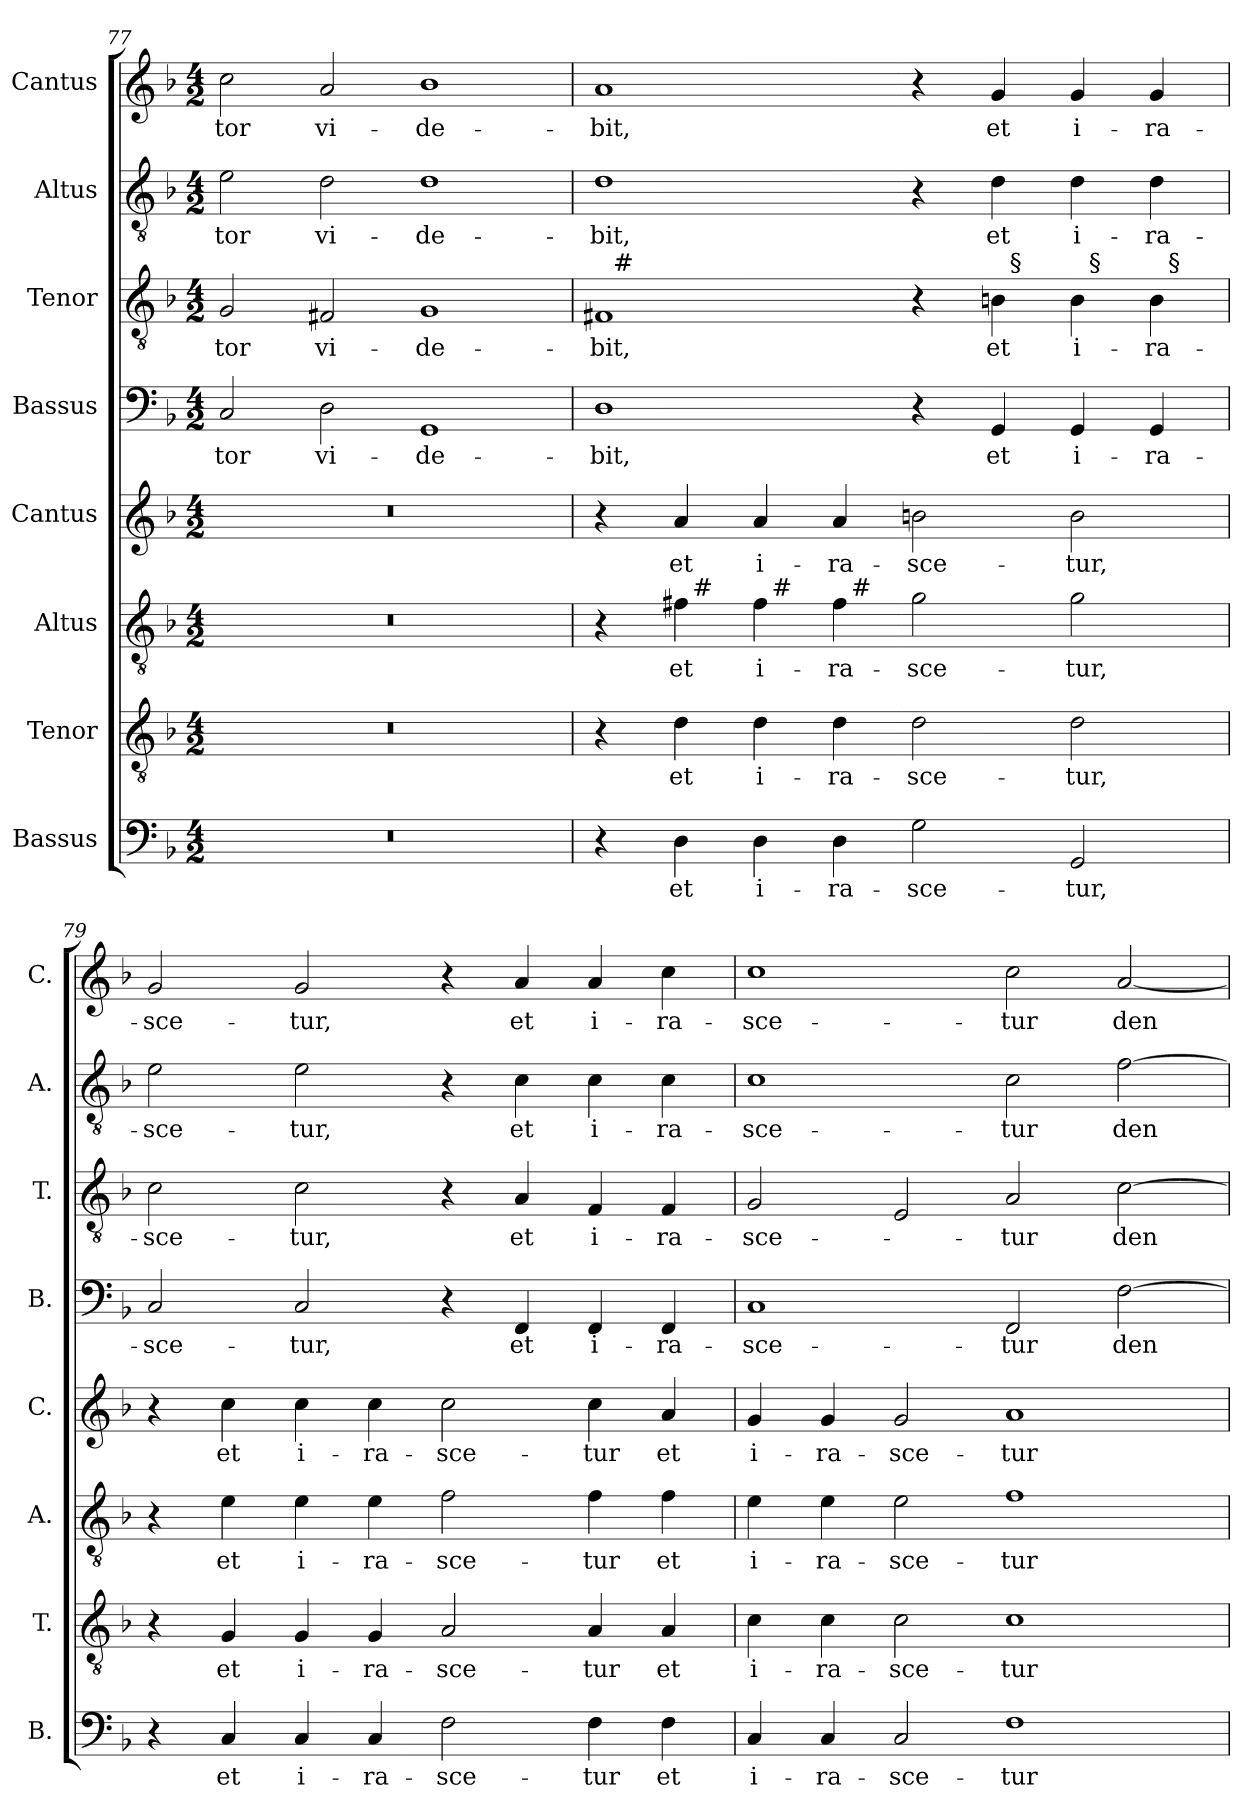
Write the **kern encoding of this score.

**kern	**text	**kern	**text	**kern	**text	**kern	**text	**kern	**text	**kern	**text	**kern	**text	**kern	**text
*part8	*part8	*part7	*part7	*part6	*part6	*part5	*part5	*part4	*part4	*part3	*part3	*part2	*part2	*part1	*part1
*staff8	*staff8	*staff7	*staff7	*staff6	*staff6	*staff5	*staff5	*staff4	*staff4	*staff3	*staff3	*staff2	*staff2	*staff1	*staff1
*I"Bassus	*	*I"Tenor	*	*I"Altus	*	*I"Cantus	*	*I"Bassus	*	*I"Tenor	*	*I"Altus	*	*I"Cantus	*
*I'B.	*	*I'T.	*	*I'A.	*	*I'C.	*	*I'B.	*	*I'T.	*	*I'A.	*	*I'C.	*
*clefF4	*	*clefGv2	*	*clefGv2	*	*clefG2	*	*clefF4	*	*clefGv2	*	*clefGv2	*	*clefG2	*
*	*	*ITrd7c12	*	*ITrd7c12	*	*	*	*	*	*ITrd7c12	*	*ITrd7c12	*	*	*
*k[b-]	*	*k[b-]	*	*k[b-]	*	*k[b-]	*	*k[b-]	*	*k[b-]	*	*k[b-]	*	*k[b-]	*
*F:	*	*F:	*	*F:	*	*F:	*	*F:	*	*F:	*	*F:	*	*F:	*
*M4/2	*	*M4/2	*	*M4/2	*	*M4/2	*	*M4/2	*	*M4/2	*	*M4/2	*	*M4/2	*
=77	=77	=77	=77	=77	=77	=77	=77	=77	=77	=77	=77	=77	=77	=77	=77
!LO:N:vis=1	!	!LO:N:vis=1	!	!LO:N:vis=1	!	!LO:N:vis=1	!	!	!LO:LY:b	!	!LO:LY:b	!	!LO:LY:b	!	!LO:LY:b
0r	.	0r	.	0r	.	0r	.	2C/	-tor	2GG/	-tor	2E\	-tor	2cc\	-tor
!	!	!	!	!	!	!	!	!	!LO:LY:b	!	!LO:LY:b	!	!LO:LY:b	!	!LO:LY:b
.	.	.	.	.	.	.	.	2D\	vi-	2FF#X/	vi-	2D\	vi-	2a/	vi-
!	!	!	!	!	!	!	!	!	!LO:LY:b	!	!LO:LY:b	!	!LO:LY:b	!	!LO:LY:b
.	.	.	.	.	.	.	.	1GG	-de-	1GG	-de-	1D	-de-	1b-	-de-
=78	=78	=78	=78	=78	=78	=78	=78	=78	=78	=78	=78	=78	=78	=78	=78
!	!	!	!	!	!	!	!	!	!LO:LY:b	!	!LO:LY:b	!	!LO:LY:b	!	!LO:LY:b
*	*	*	*	*^	*	*	*	*	*	*^	*	*	*	*	*
*	*	*	*	*	*^	*	*	*	*	*	*	*^	*	*	*	*	*
*	*	*	*	*	*	*^	*	*	*	*	*	*	*	*	*	*	*	*	*
4r	.	4r	.	4r	4ryy	2ryy	2ryy	.	4r	.	1D	-bit,	1FF#	32ryy	1ryy	-bit,	1D	-bit,	1a	-bit,
!	!	!	!	!	!	!	!	!	!	!	!	!	!	!LO:TX:a:t=#	!	!	!	!	!	!
.	.	.	.	.	.	.	.	.	.	.	.	.	.	1ryy	.	.	.	.	.	.
!	!LO:LY:b	!	!LO:LY:b	!	!	!	!	!LO:LY:b	!	!LO:LY:b	!	!	!	!	!	!	!	!	!	!
4D\	et	4D\	et	4F#\	32ryy	.	.	et	4a/	et	.	.	.	.	.	.	.	.	.	.
!	!	!	!	!	!LO:TX:a:t=#	!	!	!	!	!	!	!	!	!	!	!	!	!	!	!
.	.	.	.	.	1ryy	.	.	.	.	.	.	.	.	.	.	.	.	.	.	.
!	!LO:LY:b	!	!LO:LY:b	!	!	!	!	!LO:LY:b	!	!LO:LY:b	!	!	!	!	!	!	!	!	!	!
4D\	i-	4D\	i-	4F#\	.	32ryy	4ryy	i-	4a/	i-	.	.	.	.	.	.	.	.	.	.
!	!	!	!	!	!	!LO:TX:a:t=#	!	!	!	!	!	!	!	!	!	!	!	!	!	!
.	.	.	.	.	.	1ryy	.	.	.	.	.	.	.	.	.	.	.	.	.	.
!	!LO:LY:b	!	!LO:LY:b	!	!	!	!	!LO:LY:b	!	!LO:LY:b	!	!	!	!	!	!	!	!	!	!
4D\	-ra-	4D\	-ra-	4F#\	.	.	32ryy	-ra-	4a/	-ra-	.	.	.	.	.	.	.	.	.	.
!	!	!	!	!	!	!	!LO:TX:a:t=#	!	!	!	!	!	!	!	!	!	!	!	!	!
.	.	.	.	.	.	.	1ryy	.	.	.	.	.	.	.	.	.	.	.	.	.
!	!LO:LY:b	!	!LO:LY:b	!	!	!	!	!LO:LY:b	!	!LO:LY:b	!	!	!	!	!	!	!	!	!	!
2G\	-sce-	2D\	-sce-	2G\	.	.	.	-sce-	2bn\	-sce-	4r	.	4r	.	4ryy	.	4r	.	4r	.
.	.	.	.	.	.	.	.	.	.	.	.	.	.	2ryy	.	.	.	.	.	.
!	!	!	!	!	!	!	!	!	!	!	!	!LO:LY:b	!	!	!	!LO:LY:b	!	!LO:LY:b	!	!LO:LY:b
.	.	.	.	.	.	.	.	.	.	.	4GG/	et	4BB\	.	32ryy	et	4D\	et	4g/	et
!	!	!	!	!	!	!	!	!	!	!	!	!	!	!	!LO:TX:a:t=§	!	!	!	!	!
.	.	.	.	.	2ryy	.	.	.	.	.	.	.	.	.	2ryy	.	.	.	.	.
!	!LO:LY:b	!	!LO:LY:b	!	!	!	!	!LO:LY:b	!	!LO:LY:b	!	!LO:LY:b	!	!	!	!LO:LY:b	!	!LO:LY:b	!	!LO:LY:b
2GG/	-tur,	2D\	-tur,	2G\	.	.	.	-tur,	2b\	-tur,	4GG/	i-	4BB\	.	.	i-	4D\	i-	4g/	i-
!	!	!	!	!	!	!	!	!	!	!	!	!	!	!LO:TX:a:t=§	!	!	!	!	!	!
.	.	.	.	.	.	4...ryy	.	.	.	.	.	.	.	4...ryy	.	.	.	.	.	.
!	!	!	!	!	!	!	!	!	!	!	!	!LO:LY:b	!	!	!	!LO:LY:b	!	!LO:LY:b	!	!LO:LY:b
.	.	.	.	.	.	.	.	.	.	.	4GG/	-ra-	4BB\	.	.	-ra-	4D\	-ra-	4g/	-ra-
!	!	!	!	!	!	!	!	!	!	!	!	!	!	!	!LO:TX:a:t=§	!	!	!	!	!
.	.	.	.	.	8..ryy	.	8..ryy	.	.	.	.	.	.	.	8..ryy	.	.	.	.	.
=79	=79	=79	=79	=79	=79	=79	=79	=79	=79	=79	=79	=79	=79	=79	=79	=79	=79	=79	=79	=79
!	!	!	!	!	!	!	!	!	!	!	!	!LO:LY:b	!	!	!	!LO:LY:b	!	!LO:LY:b	!	!LO:LY:b
*	*	*	*	*v	*v	*v	*v	*	*	*	*	*	*v	*v	*v	*	*	*	*	*
4r	.	4r	.	4r	.	4r	.	2C/	-sce-	2C\	-sce-	2E\	-sce-	2g/	-sce-
!	!LO:LY:b	!	!LO:LY:b	!	!LO:LY:b	!	!LO:LY:b	!	!	!	!	!	!	!	!
4C/	et	4GG/	et	4E\	et	4cc\	et	.	.	.	.	.	.	.	.
!	!LO:LY:b	!	!LO:LY:b	!	!LO:LY:b	!	!LO:LY:b	!	!LO:LY:b	!	!LO:LY:b	!	!LO:LY:b	!	!LO:LY:b
4C/	i-	4GG/	i-	4E\	i-	4cc\	i-	2C/	-tur,	2C\	-tur,	2E\	-tur,	2g/	-tur,
!	!LO:LY:b	!	!LO:LY:b	!	!LO:LY:b	!	!LO:LY:b	!	!	!	!	!	!	!	!
4C/	-ra-	4GG/	-ra-	4E\	-ra-	4cc\	-ra-	.	.	.	.	.	.	.	.
!	!LO:LY:b	!	!LO:LY:b	!	!LO:LY:b	!	!LO:LY:b	!	!	!	!	!	!	!	!
2F\	-sce-	2AA/	-sce-	2F\	-sce-	2cc\	-sce-	4r	.	4r	.	4r	.	4r	.
!	!	!	!	!	!	!	!	!	!LO:LY:b	!	!LO:LY:b	!	!LO:LY:b	!	!LO:LY:b
.	.	.	.	.	.	.	.	4FF/	et	4AA/	et	4C\	et	4a/	et
!	!LO:LY:b	!	!LO:LY:b	!	!LO:LY:b	!	!LO:LY:b	!	!LO:LY:b	!	!LO:LY:b	!	!LO:LY:b	!	!LO:LY:b
4F\	-tur	4AA/	-tur	4F\	-tur	4cc\	-tur	4FF/	i-	4FF/	i-	4C\	i-	4a/	i-
!	!LO:LY:b	!	!LO:LY:b	!	!LO:LY:b	!	!LO:LY:b	!	!LO:LY:b	!	!LO:LY:b	!	!LO:LY:b	!	!LO:LY:b
4F\	et	4AA/	et	4F\	et	4a/	et	4FF/	-ra-	4FF/	-ra-	4C\	-ra-	4cc\	-ra-
!!LO:LB:g=z
=80	=80	=80	=80	=80	=80	=80	=80	=80	=80	=80	=80	=80	=80	=80	=80
!	!LO:LY:b	!	!LO:LY:b	!	!LO:LY:b	!	!LO:LY:b	!	!LO:LY:b	!	!LO:LY:b	!	!LO:LY:b	!	!LO:LY:b
4C/	i-	4C\	i-	4E\	i-	4g/	i-	1C	-sce-	2GG/	-sce-	1C	-sce-	1cc	-sce-
!	!LO:LY:b	!	!LO:LY:b	!	!LO:LY:b	!	!LO:LY:b	!	!	!	!	!	!	!	!
4C/	-ra-	4C\	-ra-	4E\	-ra-	4g/	-ra-	.	.	.	.	.	.	.	.
!	!LO:LY:b	!	!LO:LY:b	!	!LO:LY:b	!	!LO:LY:b	!	!	!	!	!	!	!	!
2C/	-sce-	2C\	-sce-	2E\	-sce-	2g/	-sce-	.	.	2EE/	.	.	.	.	.
!	!LO:LY:b	!	!LO:LY:b	!	!LO:LY:b	!	!LO:LY:b	!	!LO:LY:b	!	!LO:LY:b	!	!LO:LY:b	!	!LO:LY:b
1F	-tur	1C	-tur	1F	-tur	1a	-tur	2FF/	-tur	2AA/	-tur	2C\	-tur	2cc\	-tur
!	!	!	!	!	!	!	!	!	!LO:LY:b	!	!LO:LY:b	!	!LO:LY:b	!	!LO:LY:b
.	.	.	.	.	.	.	.	[>2F\	den-	[>2C\	den-	[>2F\	den-	[<2a/	den-
=	=	=	=	=	=	=	=	=	=	=	=	=	=	=	=
*-	*-	*-	*-	*-	*-	*-	*-	*-	*-	*-	*-	*-	*-	*-	*-
